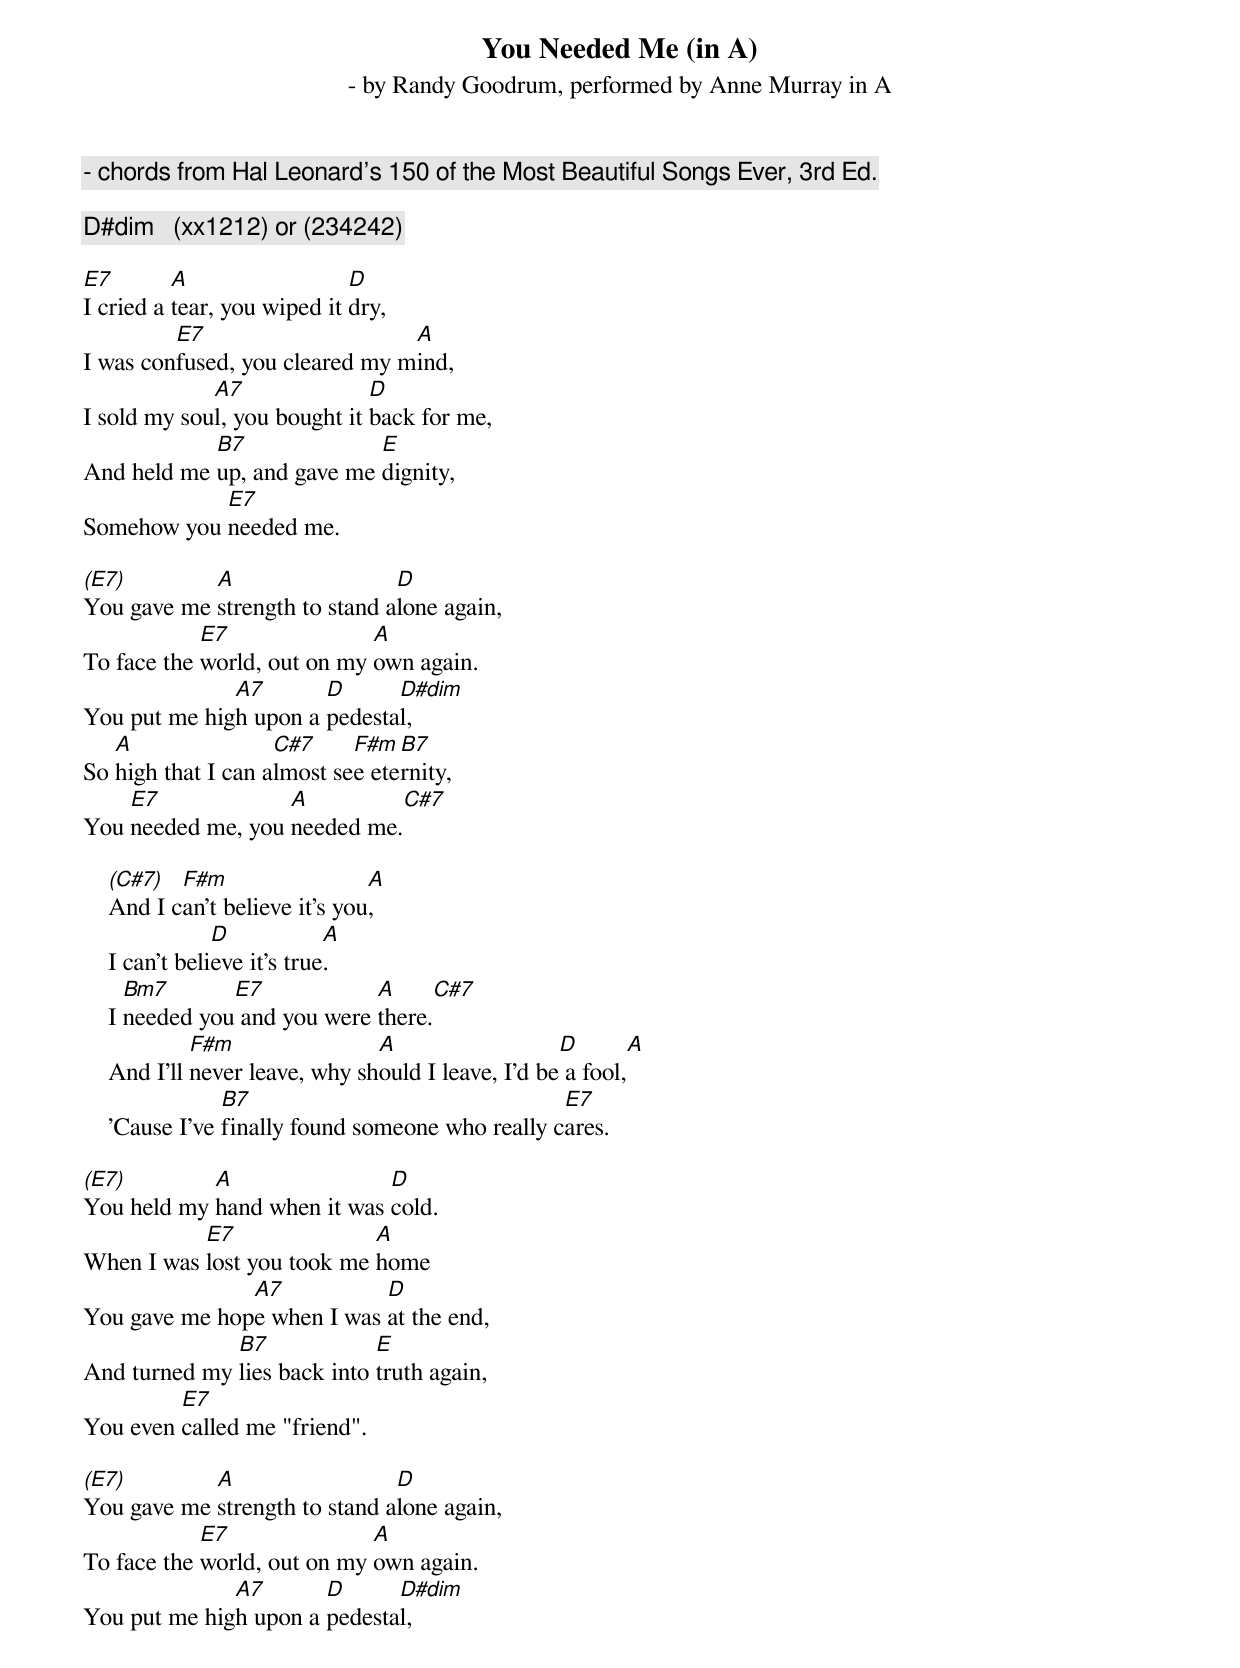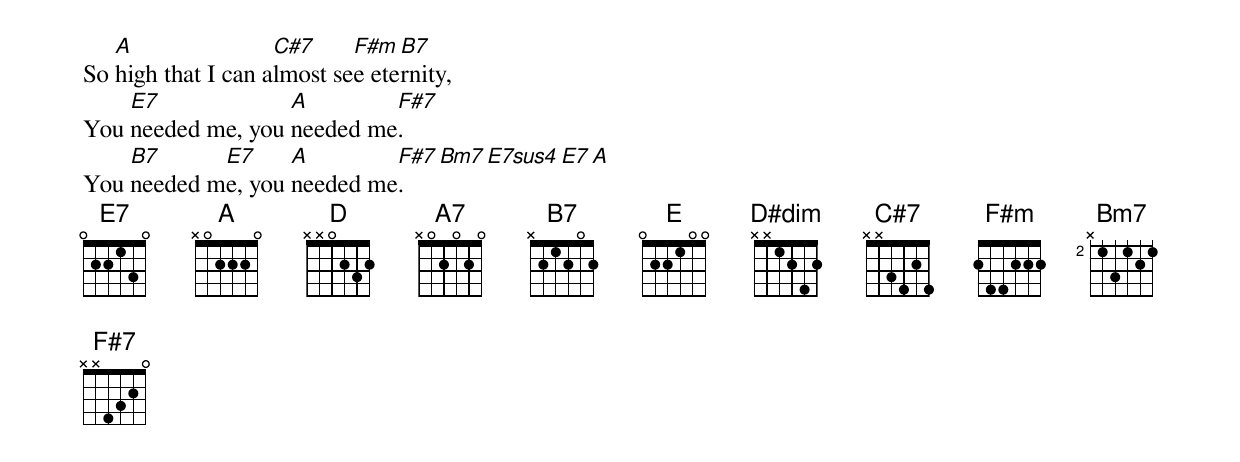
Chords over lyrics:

You Needed Me (in A)
 - by Randy Goodrum, performed by Anne Murray in A
 - chords from Hal Leonard's 150 of the Most Beautiful Songs Ever, 3rd Ed.

D#dim   (xx1212) or (234242)

E7        A                  D
I cried a tear, you wiped it dry,
         E7                     A
I was confused, you cleared my mind,
             A7               D
I sold my soul, you bought it back for me,
            B7              E
And held me up, and gave me dignity,
            E7
Somehow you needed me.

(E7)        A                  D
You gave me strength to stand alone again,
            E7               A
To face the world, out on my own again.
              A7       D      D#dim
You put me high upon a pedestal,
   A                C#7     F#m  B7
So high that I can almost see eternity,
    E7             A           C#7
You needed me, you needed me.

    (C#7)  F#m                  A
    And I can't believe it's you,
                D            A
    I can't believe it's true.
      Bm7       E7            A     C#7
    I needed you and you were there.
             F#m                A                   D        A
    And I'll never leave, why should I leave, I'd be a fool,
                B7                                E7
    'Cause I've finally found someone who really cares.

(E7)        A                D
You held my hand when it was cold.
           E7               A
When I was lost you took me home
               A7           D
You gave me hope when I was at the end,
              B7             E
And turned my lies back into truth again,
         E7
You even called me "friend".

(E7)        A                  D
You gave me strength to stand alone again,
            E7               A
To face the world, out on my own again.
              A7       D      D#dim
You put me high upon a pedestal,
   A                C#7     F#m  B7
So high that I can almost see eternity,
    E7             A        F#7
You needed me, you needed me.
    B7      E7     A        F#7  Bm7  E7sus4  E7  A
You needed me, you needed me.
